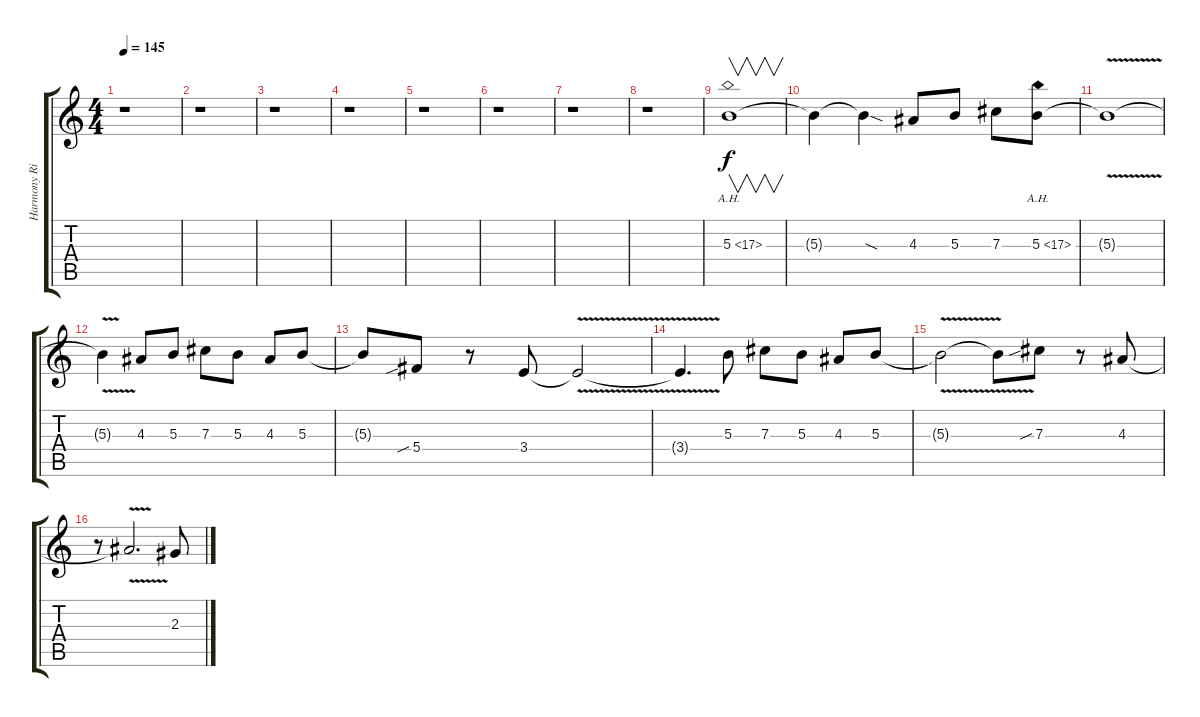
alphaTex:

\track ("Harmony Right" "Harmony Ri") {instrument distortionguitar}
\staff {score tabs}
\tuning (Eb4 Bb3 Gb3 Db3 Ab2 Eb2) {hide}
\ts (4 4)
\tempo 145
\clef g2
\ks c
r.1{dy f instrument distortionguitar} |
r.1 |
r.1 |
r.1 |
r.1 |
r.1 |
r.1 |
r.1 |
5.3{ah 12}.1{v} |
5.3{t}.4 5.3{sod t}.4 4.3.8 5.3.8 7.3.8 5.3{ah 12}.8 |
5.3{v t}.1 |
5.3{v t}.4 4.3.8 5.3.8 7.3.8 5.3.8 4.3.8 5.3.8 |
5.3{t}.8 5.4{sib}.8 r.8 3.4.8 3.4{v t}.2 |
3.4{v t}.4{d} 5.3.8 7.3.8 5.3.8 4.3.8 5.3.8 |
5.3{v t}.2 5.3{t}.8 7.3{sib}.8 r.8 4.3.8 |
r.8 4.3{v t}.2{d} 2.3.8
